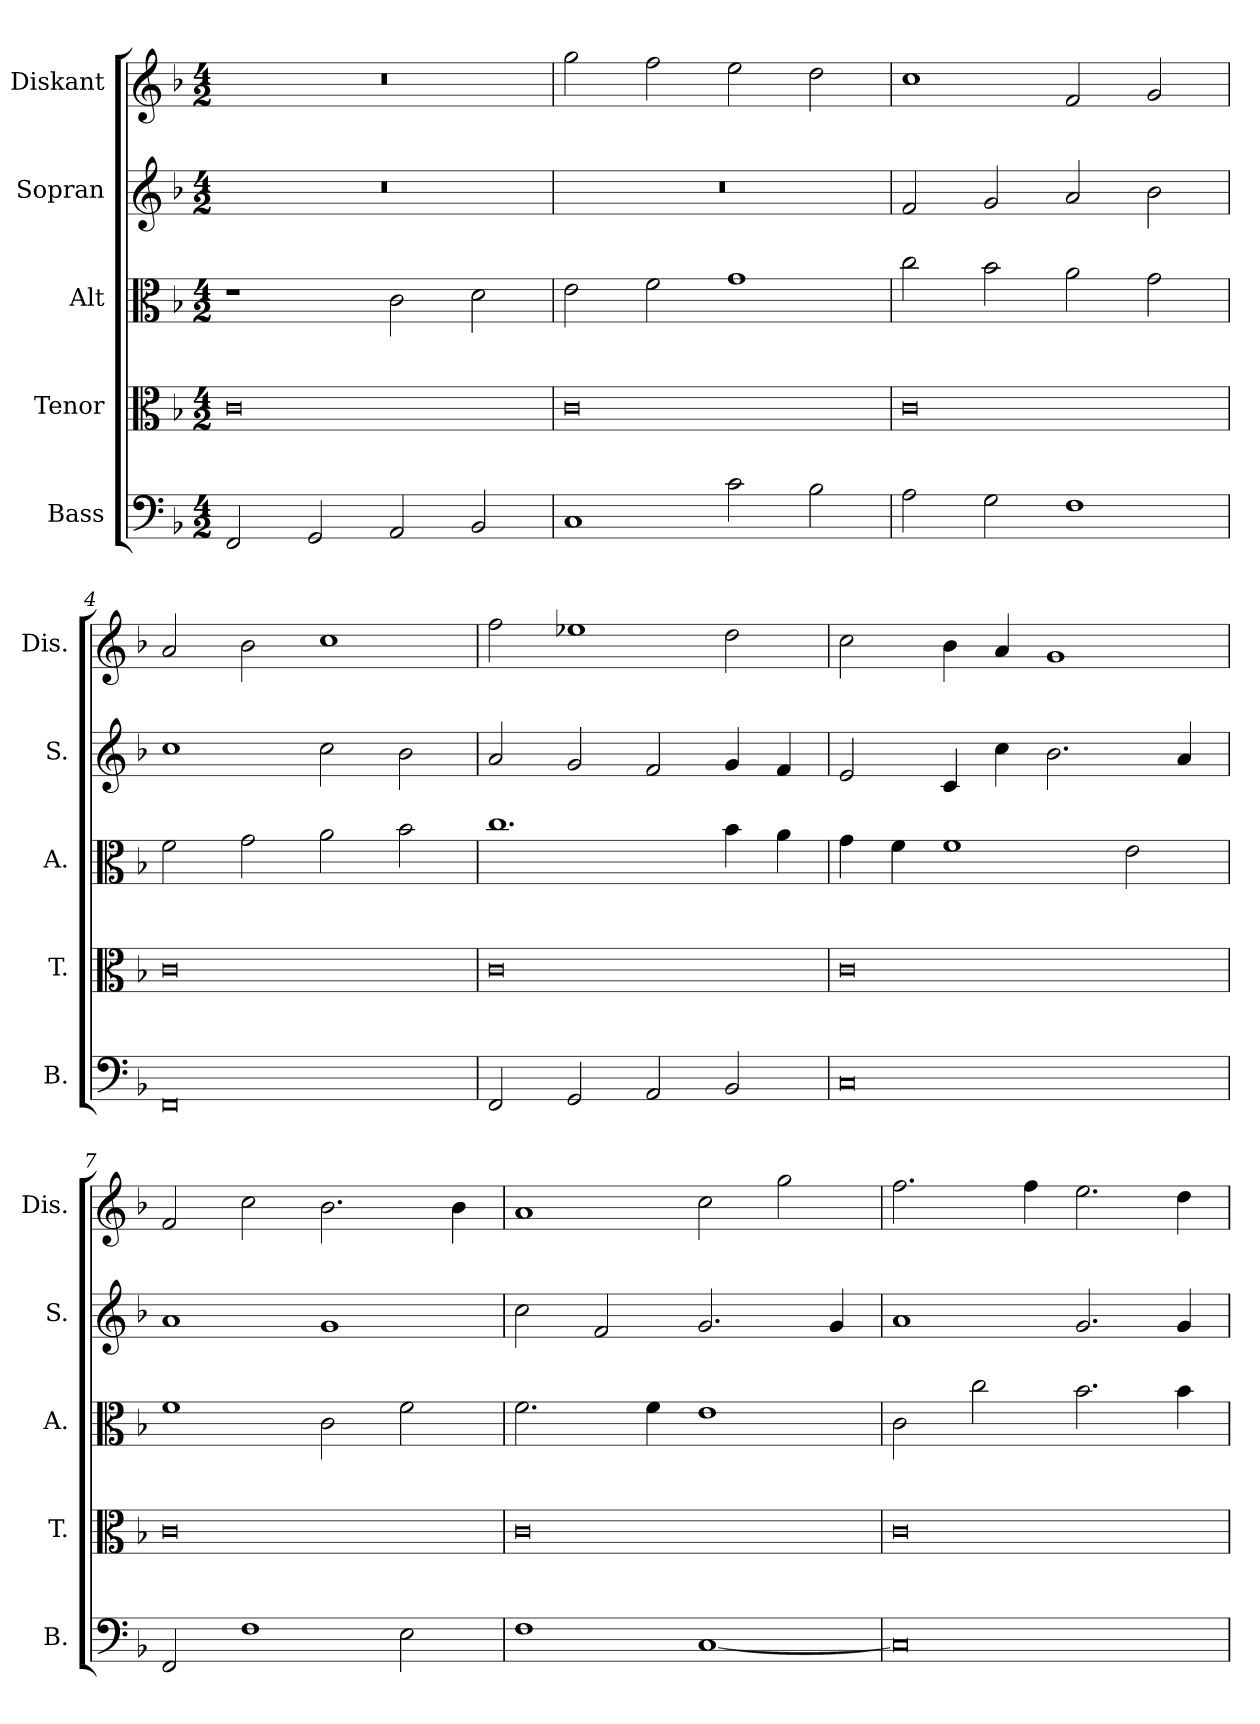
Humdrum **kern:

**kern	**kern	**kern	**kern	**kern
*part5	*part4	*part3	*part2	*part1
*staff5	*staff4	*staff3	*staff2	*staff1
*I"Bass	*I"Tenor	*I"Alt	*I"Sopran	*I"Diskant
*I'B.	*I'T.	*I'A.	*I'S.	*I'Dis.
*clefF4	*clefC3	*clefC3	*clefG2	*clefG2
*	*ITrd7c12	*	*	*
*k[b-]	*k[b-]	*k[b-]	*k[b-]	*k[b-]
*F:	*F:	*F:	*F:	*F:
*M4/2	*M4/2	*M4/2	*M4/2	*M4/2
=1	=1	=1	=1	=1
2FF/	0C	1r	0r	0r
2GG/	.	.	.	.
2AA/	.	2c\	.	.
2BB-/	.	2d\	.	.
=2	=2	=2	=2	=2
1C	0C	2e\	0r	2gg\
.	.	2f\	.	2ff\
2c\	.	1g	.	2ee\
2B-\	.	.	.	2dd\
=3	=3	=3	=3	=3
2A\	0C	2cc\	2f/	1cc
2G\	.	2b-\	2g/	.
1F	.	2a\	2a/	2f/
.	.	2g\	2b-\	2g/
=4	=4	=4	=4	=4
0FF	0C	2f\	1cc	2a/
.	.	2g\	.	2b-\
.	.	2a\	2cc\	1cc
.	.	2b-\	2b-\	.
=5	=5	=5	=5	=5
2FF/	0C	1.cc	2a/	2ff\
2GG/	.	.	2g/	1ee-X
2AA/	.	.	2f/	.
2BB-/	.	4b-\	4g/	2dd\
.	.	4a\	4f/	.
=6	=6	=6	=6	=6
0C	0C	4g\	2e/	2cc\
.	.	4f\	.	.
.	.	1f	4c/	4b-\
.	.	.	4cc\	4a/
.	.	.	2.b-\	1g
.	.	2e\	.	.
.	.	.	4a/	.
=7	=7	=7	=7	=7
2FF/	0C	1f	1a	2f/
1F	.	.	.	2cc\
.	.	2c\	1g	2.b-\
2E\	.	2f\	.	.
.	.	.	.	4b-\
=8	=8	=8	=8	=8
1F	0C	2.f\	2cc\	1a
.	.	.	2f/	.
.	.	4f\	.	.
[1C	.	1e	2.g/	2cc\
.	.	.	.	2gg\
.	.	.	4g/	.
=9	=9	=9	=9	=9
0C]	0C	2c\	1a	2.ff\
.	.	2cc\	.	.
.	.	.	.	4ff\
.	.	2.b-\	2.g/	2.ee\
.	.	4b-\	4g/	4dd\
=	=	=	=	=
*-	*-	*-	*-	*-
